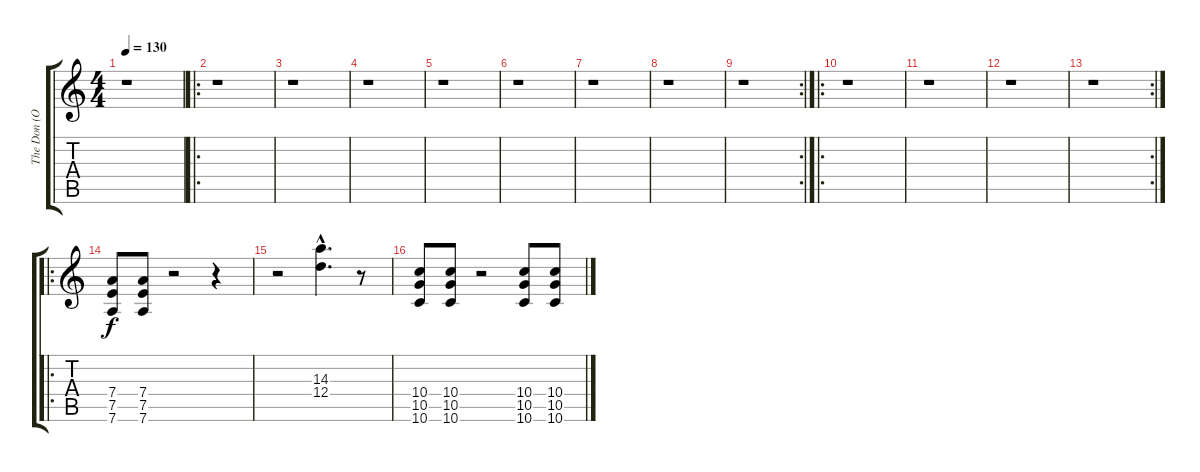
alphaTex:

\track ("The Don (Overdr.)" "The Don (O") {instrument overdrivenguitar}
\staff {score tabs}
\tuning (E4 B3 G3 D3 A2 D2) {hide}
\ts (4 4)
\tempo 130
\clef g2
\ks c
r.1{dy f instrument overdrivenguitar} |
\ro
r.1 |
r.1 |
r.1 |
r.1 |
r.1 |
r.1 |
r.1 |
\rc 2
r.1 |
\ro
r.1 |
r.1 |
r.1 |
\rc 2
r.1 |
\ro
(7.4 7.5 7.6).8 (7.4 7.5 7.6).8 r.2 r.4 |
r.2 (14.3{hac} 12.4{hac}).4{d} r.8 |
(10.4 10.5 10.6).8 (10.4 10.5 10.6).8 r.2 (10.4 10.5 10.6).8 (10.4 10.5 10.6).8
